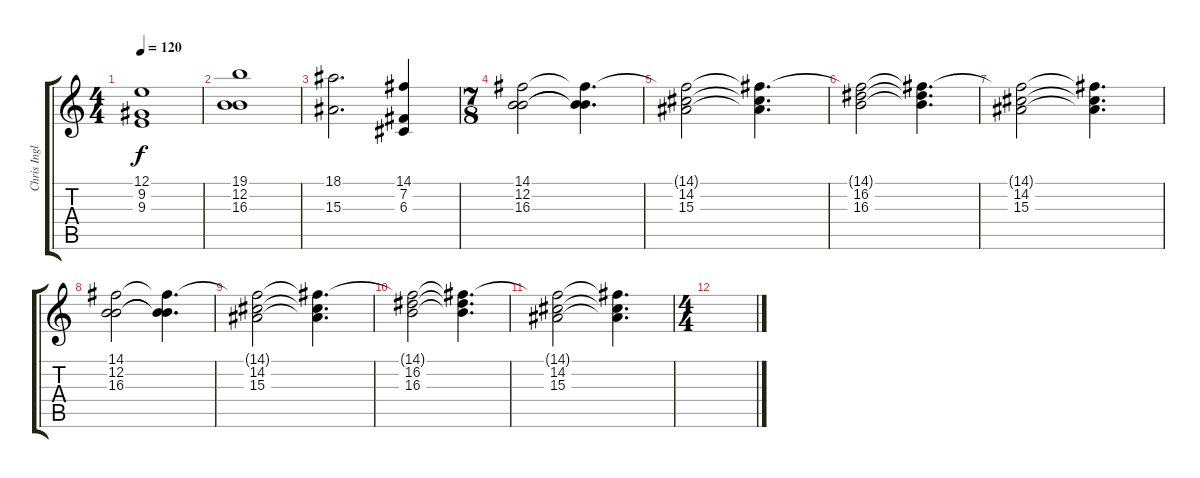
\track ("Chris Ingles" "Chris Ingl") {instrument stringensemble1}
\staff {score tabs}
\tuning (E4 B3 G3 D3 A2 E2) {hide}
\ts (4 4)
\tempo 120
\clef g2
\ks c
(12.1{t} 9.2{t} 9.3{t}).1{dy f} |
(19.1 12.2 16.3).1 |
(18.1 15.3).2{d} (14.1 7.2 6.3).4 |
\ts (7 8)
(14.1 12.2 16.3).2 (14.1{t} 12.2{t} 16.3{t}).4{d} |
(14.1{t} 14.2 15.3).2 (14.1{t} 14.2{t} 15.3{t}).4{d} |
(14.1{t} 16.2 16.3).2 (14.1{t} 16.2{t} 16.3{t}).4{d} |
(14.1{t} 14.2 15.3).2 (14.1{t} 14.2{t} 15.3{t}).4{d} |
(14.1 12.2 16.3).2 (14.1{t} 12.2{t} 16.3{t}).4{d} |
(14.1{t} 14.2 15.3).2 (14.1{t} 14.2{t} 15.3{t}).4{d} |
(14.1{t} 16.2 16.3).2 (14.1{t} 16.2{t} 16.3{t}).4{d} |
(14.1{t} 14.2 15.3).2 (14.1{t} 14.2{t} 15.3{t}).4{d} |
\ts (4 4)
